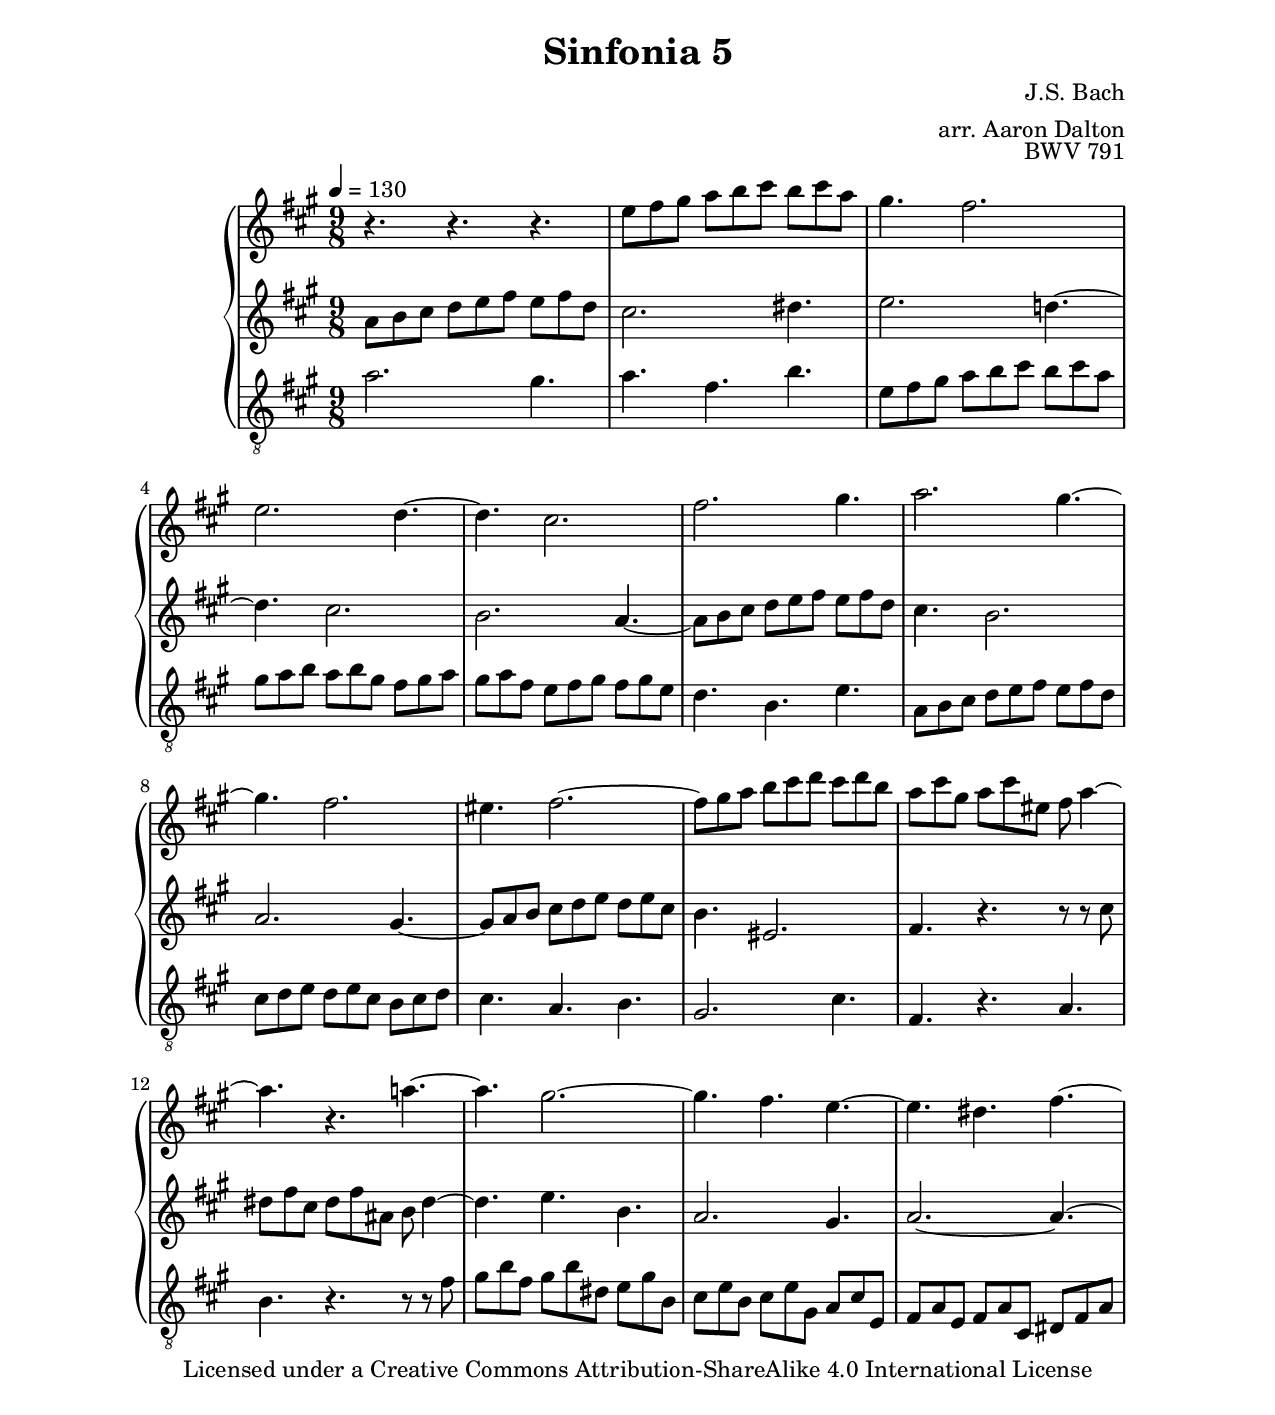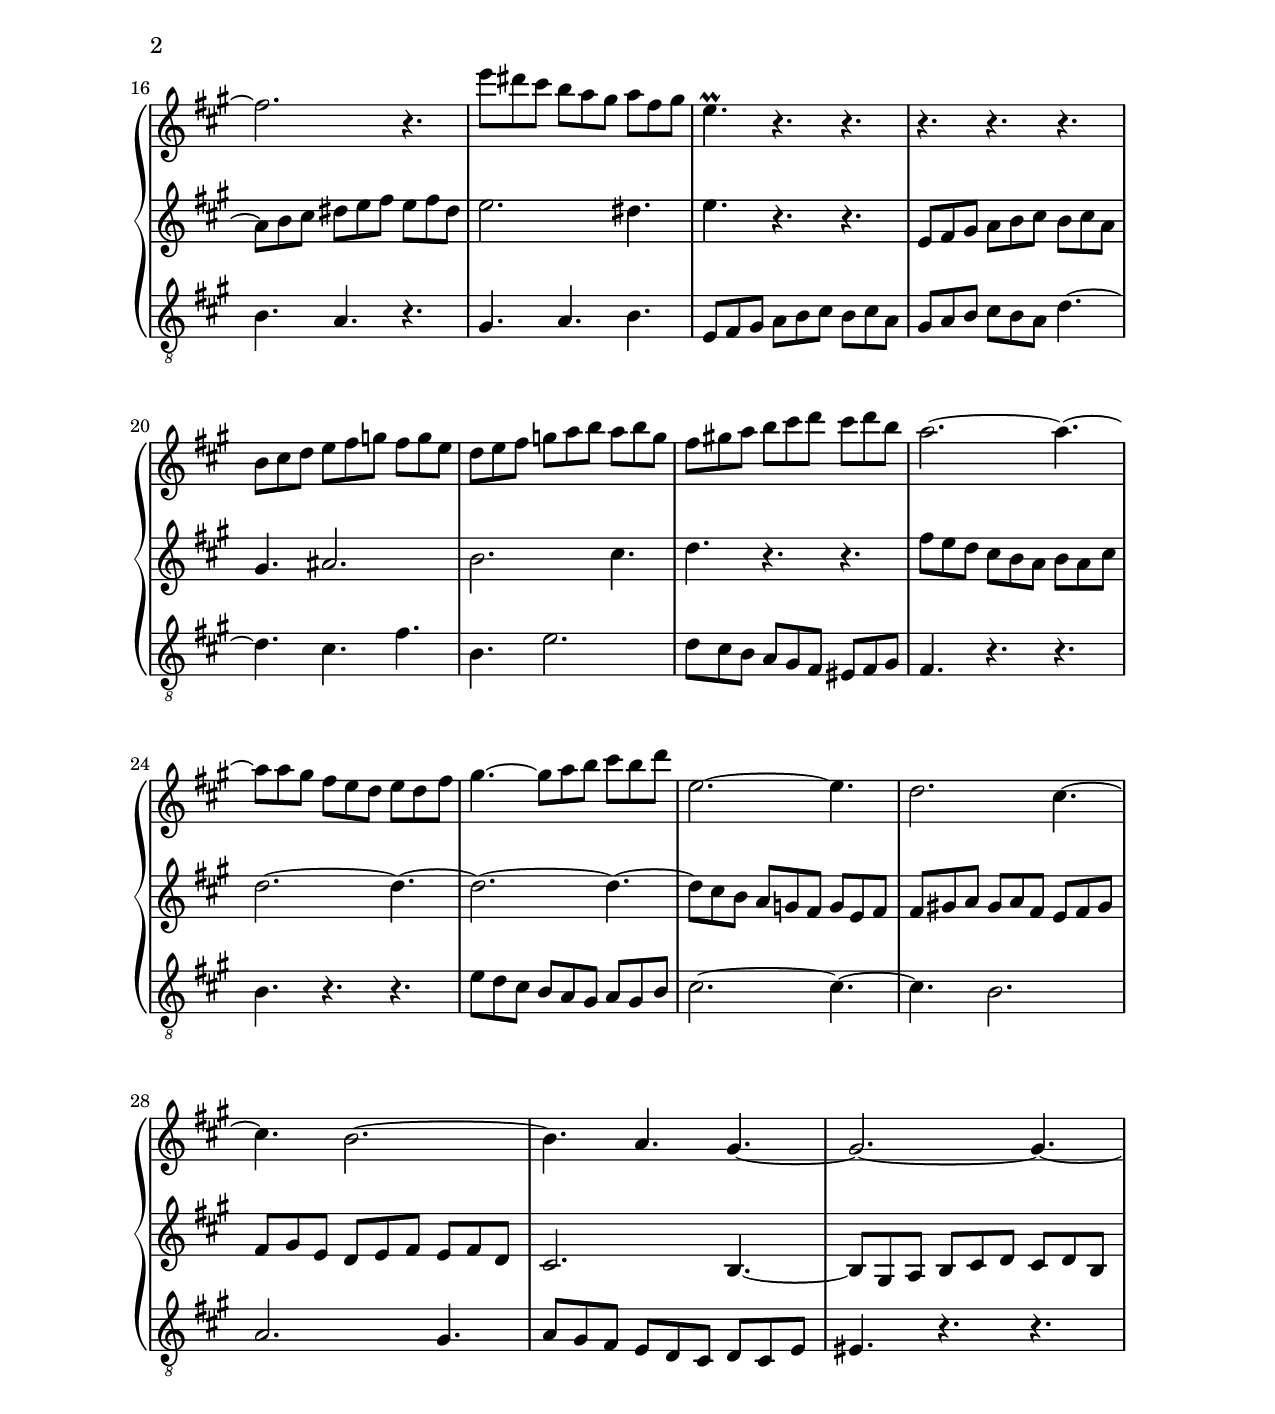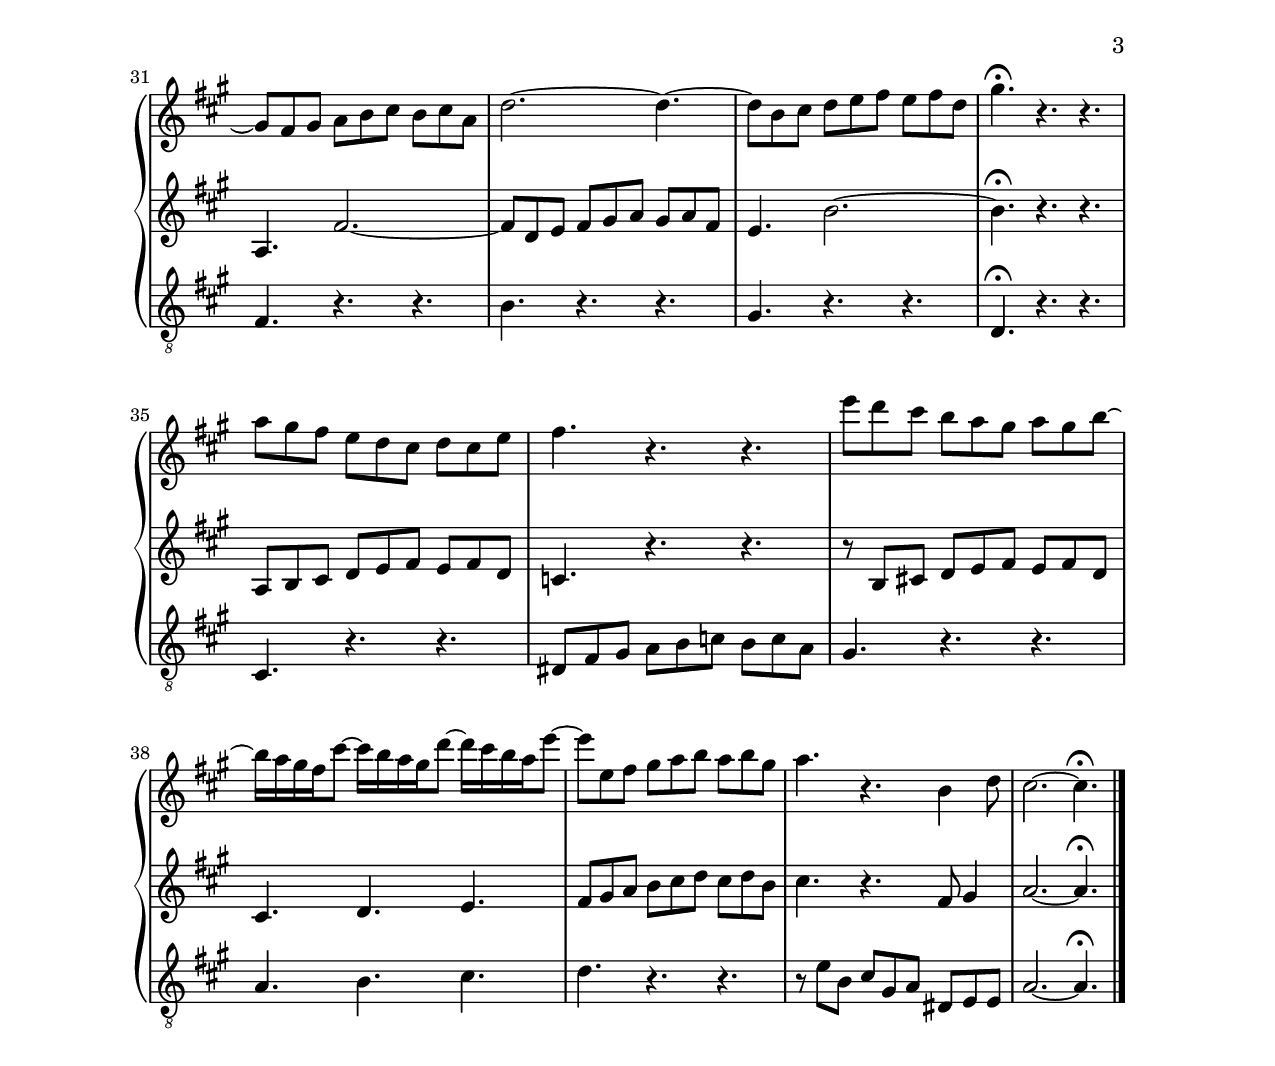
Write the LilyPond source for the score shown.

\version "2.18.2"

oneNotes = \transpose c f \relative c'' {
    \time 9/8
    \key e \major
    \tempo 4 = 130
  % bars 1-4
  r4. r4. r4. |
  b8 cis dis e fis gis fis gis e |
  dis4. cis2.  |
  b a4. ~ | 

  % bars 5-8
  a gis2.  |
  cis dis4. |
  e2. dis4. ~ dis cis2. | 

  % bars 9-12
  bis4. cis2. ~  |
  cis8 dis e fis gis a gis a fis |
  e gis dis e gis bis, cis e4 ~ |
  e4. r e! ~ | 

  % bars 13-16
  e dis2. ~ |
  dis4. cis b ~ |
  b ais cis ~ |
  cis2. r4. | 

  % bars 17-20
  b'8 ais gis fis e dis e cis dis  |
  b4.\prall r r |
  r4. r4. r4. |
  fis8 gis a b cis d cis d b | 
  
  % bars 21-24
  a b cis d e fis e fis d |
  cis dis! e fis gis a gis a fis |
  e2. ~ e4. ~  |
  e8 e dis cis b a b a cis | 

  % bars 25-28
  dis4. ~ dis8 e fis gis fis a |
  b,2. ~ b4. |
  a2. gis4. ~ |
  gis fis2.~ | 

  % bars 29-32
  fis4. e dis ~  |
  dis2. ~ dis4. ~ |
  dis8 cis dis e fis gis fis gis e |
  a2. ~ a4. ~ | 

  % bars 33-37
  a8 fis gis a b cis b cis a |
  dis4.\fermata r r |
  e8 dis cis b a gis a gis b |
  cis4. r r |
  b'8 a gis fis e dis e dis fis ~ | 

  % bars 38-41
  fis16 e dis cis gis'8 ~ gis16 fis e dis a'8 ~ a16 gis fis e b'8 ~ |
  b b, cis dis e fis e fis dis |
  e4. r fis,4 a8 |
  gis2. ~ gis4.\fermata \bar "|."
}

twoNotes = \transpose c f \relative c' {
    \time 9/8
    \key e \major
    \tempo 4 = 130
    \clef "treble"
  % bars 1-4
  e8 fis gis a b cis b cis a |
  gis2. ais4. |
  b2. a!4. ~ |
  a gis2. |

  % bars 5-8
  fis e4. ~ |
  e8 fis gis a b cis b cis a |
  gis4. fis2. |
  e dis4. ~ |

  % bars 9-12
  dis8 e fis gis a b a b gis |
  fis4. bis,2. |
  cis4. r r8 r8 gis'8  |
  ais cis gis ais cis eis, fis ais4 ~ |

  % bars 13-16
  ais4. b fis |
  e2. dis4. |
  e2. ~ e4. ~ |
  e8 fis gis ais b cis b cis ais |

  % bars 17-20
  b2. ais4.  |
  b4. r r |
  b,8 cis dis e fis gis fis gis e |
  dis4. eis2. |

  % bars 21-24
  fis gis4. |
  a r r |
  cis8 b a gis fis e fis e gis  |
  a2. ~ a4. ~ |

  % bars 25-28
  a2. ~ a4. ~ |
  a8 gis fis e d cis d b cis |
  cis dis! e dis e cis b cis dis |
  cis dis b a b cis b cis a |

  % bars 29-32
  gis2. fis4. ~ |
  fis8 dis e fis gis a gis a fis |
  e4. cis'2. ~ |
  cis8 a b cis dis e dis e cis  |

  % bars 33-37
  b4. fis'2. ~  |
  fis4.\fermata r r |
  e,8 fis gis a b cis b cis a |
  g4. r r |
  r8 fis gis! a b cis b cis a |

  % bars 38-41
  gis4. a b  |
  cis8 dis e fis gis a gis a fis |
  gis4. r cis,8 dis4 |
  e2. ~ e4.\fermata |
}

threeNotes = \transpose c f \relative c' {
    \time 9/8
    \key e \major
    \tempo 4 = 130
    \clef "treble_8"
  % bars 1-4
  e2. dis4. |
  e cis fis |
  b,8 cis dis e fis gis fis gis e |
  dis e fis e fis dis cis dis e |

  % bars 5-8
  dis e cis b cis dis cis dis b |
  a4. fis b |
  e,8 fis gis a b cis b cis a |
  gis a b a b gis fis gis a |

  % bars 9-12
  gis4. e fis |
  dis2. gis4. |
  cis,4. r e |
  fis r r8 r cis' |

  % bars 13-16
  dis fis cis dis fis ais, b dis fis, |
  gis b fis gis b dis, e gis b,  |
  cis e b cis e gis, ais cis e  |
  fis4. e r |

  % bars 17-20
  dis e fis  |
  b,8 cis dis e fis gis fis gis e  |
  dis e fis gis fis e a4. ~ |
  a gis cis |

  % bars 21-24
  fis, b2. |
  a8 gis fis e dis cis bis cis dis |
  cis4. r r |
  fis r r |

  % bars 25-28
  b8 a gis fis e dis e dis fis |
  gis2. ~ gis4. ~ |
  gis fis2. |
  e dis4. |

  % bars 29-32
  e8 dis cis b a gis a gis b |
  bis4. r r |
  cis r r |
  fis r r |

  % bars 33-37
  dis r r |
  a\fermata r r  |
  gis r r |
  ais8 cis dis e fis g! fis g e  |
  dis4. r r |

  % bars 38-42
  e fis gis |
  a r r |
  r8 b fis gis dis e ais, b b  |
  e2. ~ e4. \fermata |
  }


\paper {
  #(set-paper-size "letter")
  top-margin = 1\in
  bottom-margin = 1\in
  left-margin = 1\in
  right-margin = 1\in
}

\header {
    title = "Sinfonia 5"
    opus = "BWV 791"
    composer = "J.S. Bach"
    arranger = "arr. Aaron Dalton"
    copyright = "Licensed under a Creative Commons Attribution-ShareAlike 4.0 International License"
}

\score {
    \new GrandStaff <<
        \new Staff \oneNotes
        \new Staff \twoNotes
        \new Staff \threeNotes
    >>

    \layout {

    }

    \midi {
        \tempo 4 = 130
    }
}